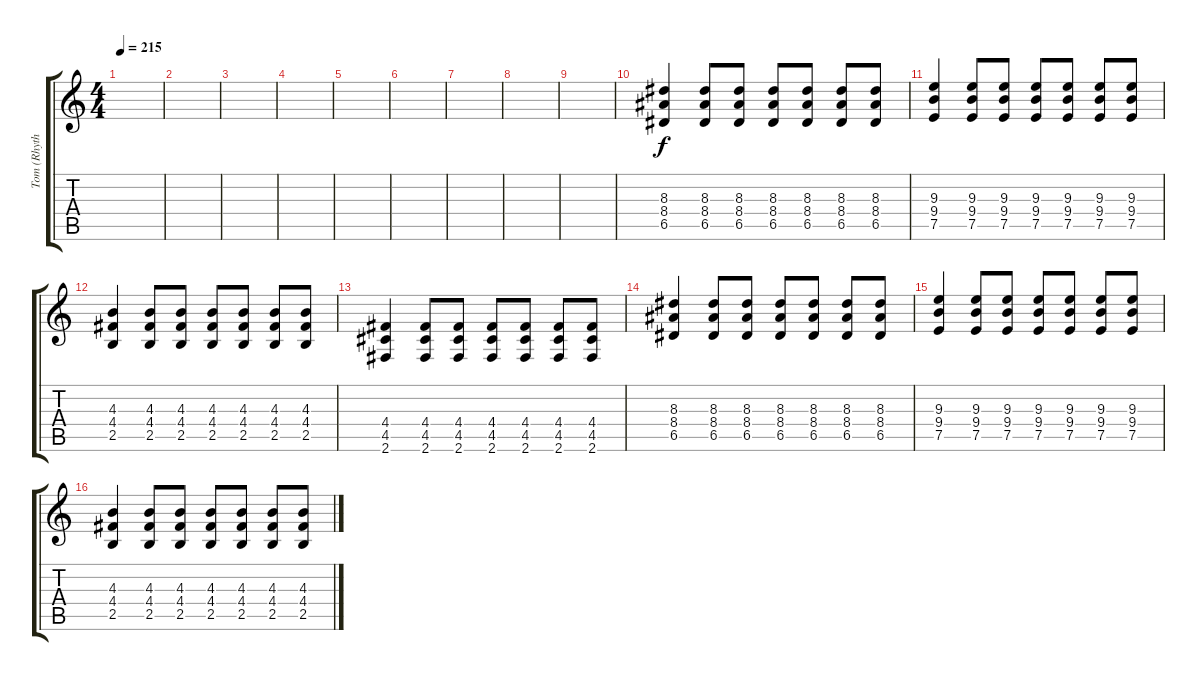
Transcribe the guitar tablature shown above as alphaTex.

\track ("Tom (Rhythm Guitar)" "Tom (Rhyth") {instrument overdrivenguitar}
\staff {score tabs}
\tuning (E4 B3 G3 D3 A2 E2) {hide}
\ts (4 4)
\tempo 215
\clef g2
\ks c
|
|
|
|
|
|
|
|
|
(8.3 8.4 6.5).4 (8.3 8.4 6.5).8 (8.3 8.4 6.5).8 (8.3 8.4 6.5).8 (8.3 8.4 6.5).8 (8.3 8.4 6.5).8 (8.3 8.4 6.5).8 |
(9.3 9.4 7.5).4 (9.3 9.4 7.5).8 (9.3 9.4 7.5).8 (9.3 9.4 7.5).8 (9.3 9.4 7.5).8 (9.3 9.4 7.5).8 (9.3 9.4 7.5).8 |
(4.3 4.4 2.5).4 (4.3 4.4 2.5).8 (4.3 4.4 2.5).8 (4.3 4.4 2.5).8 (4.3 4.4 2.5).8 (4.3 4.4 2.5).8 (4.3 4.4 2.5).8 |
(4.4 4.5 2.6).4 (4.4 4.5 2.6).8 (4.4 4.5 2.6).8 (4.4 4.5 2.6).8 (4.4 4.5 2.6).8 (4.4 4.5 2.6).8 (4.4 4.5 2.6).8 |
(8.3 8.4 6.5).4 (8.3 8.4 6.5).8 (8.3 8.4 6.5).8 (8.3 8.4 6.5).8 (8.3 8.4 6.5).8 (8.3 8.4 6.5).8 (8.3 8.4 6.5).8 |
(9.3 9.4 7.5).4 (9.3 9.4 7.5).8 (9.3 9.4 7.5).8 (9.3 9.4 7.5).8 (9.3 9.4 7.5).8 (9.3 9.4 7.5).8 (9.3 9.4 7.5).8 |
(4.3 4.4 2.5).4 (4.3 4.4 2.5).8 (4.3 4.4 2.5).8 (4.3 4.4 2.5).8 (4.3 4.4 2.5).8 (4.3 4.4 2.5).8 (4.3 4.4 2.5).8
